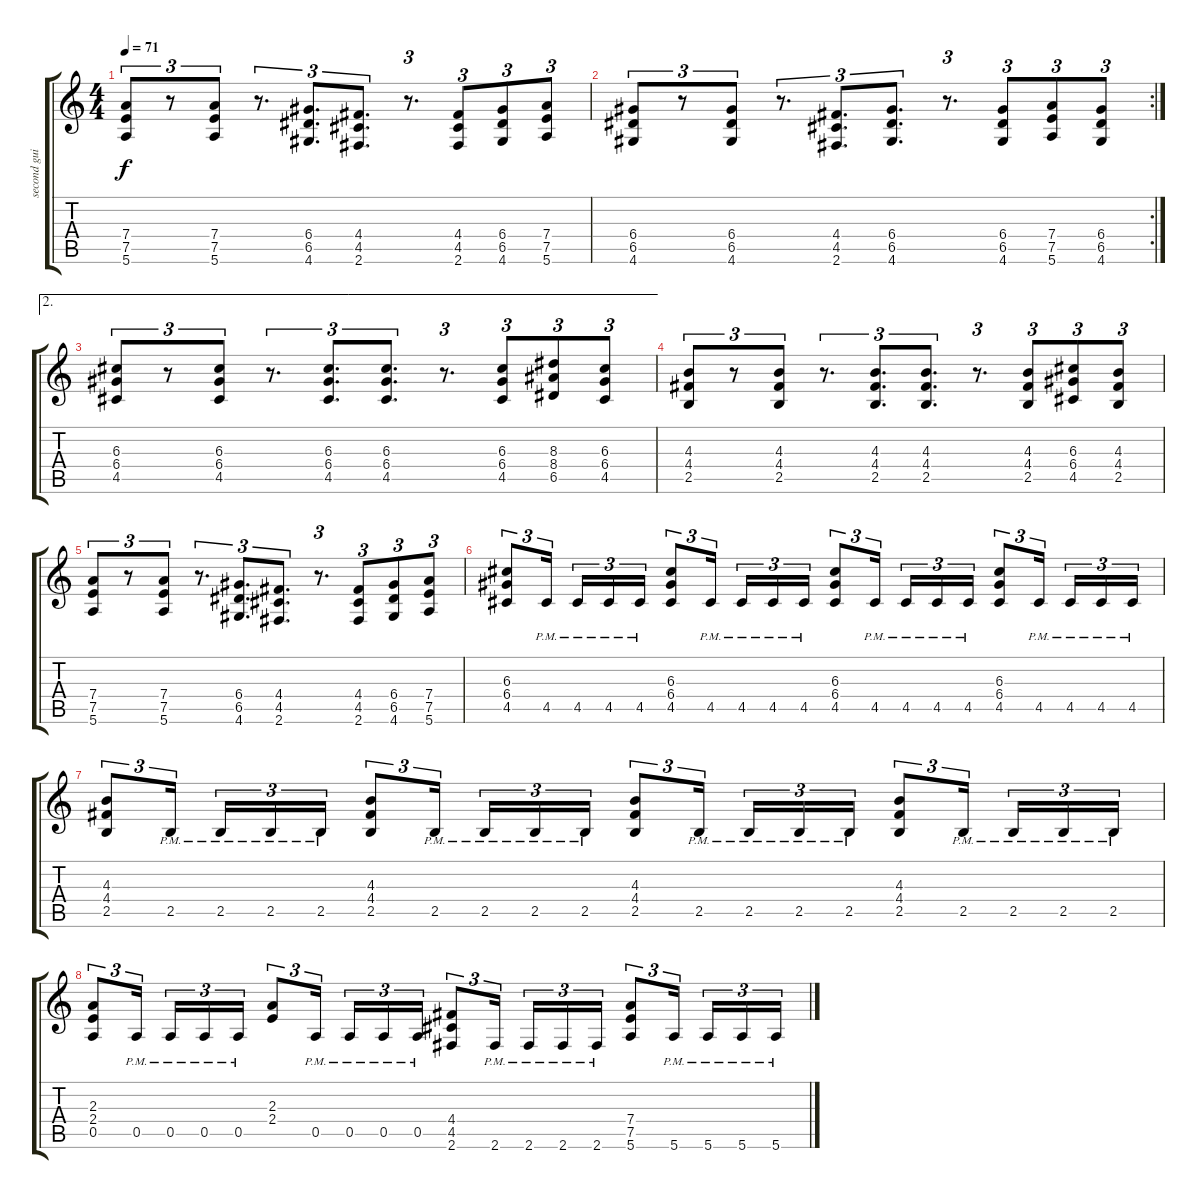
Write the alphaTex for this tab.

\track ("second guitar" "second gui") {instrument distortionguitar}
\staff {score tabs}
\tuning (E4 B3 G3 D3 A2 E2) {hide}
\ts (4 4)
\tempo 71
\clef g2
\ks c
(7.4 7.5 5.6).8{tu (3 2) dy f} r.8{tu (3 2)} (7.4 7.5 5.6).8{tu (3 2)} r.8{d tu (3 2)} (6.4 6.5 4.6).8{d tu (3 2)} (4.4 4.5 2.6).8{d tu (3 2)} r.8{d tu (3 2)} (4.4 4.5 2.6).8{tu (3 2)} (6.4 6.5 4.6).8{tu (3 2)} (7.4 7.5 5.6).8{tu (3 2)} |
\rc 2
(6.4 6.5 4.6).8{tu (3 2)} r.8{tu (3 2)} (6.4 6.5 4.6).8{tu (3 2)} r.8{d tu (3 2)} (4.4 4.5 2.6).8{d tu (3 2)} (6.4 6.5 4.6).8{d tu (3 2)} r.8{d tu (3 2)} (6.4 6.5 4.6).8{tu (3 2)} (7.4 7.5 5.6).8{tu (3 2)} (6.4 6.5 4.6).8{tu (3 2)} |
\ae 2
(6.3 6.4 4.5).8{tu (3 2)} r.8{tu (3 2)} (6.3 6.4 4.5).8{tu (3 2)} r.8{d tu (3 2)} (6.3 6.4 4.5).8{d tu (3 2)} (6.3 6.4 4.5).8{d tu (3 2)} r.8{d tu (3 2)} (6.3 6.4 4.5).8{tu (3 2)} (8.3 8.4 6.5).8{tu (3 2)} (6.3 6.4 4.5).8{tu (3 2)} |
(4.3 4.4 2.5).8{tu (3 2)} r.8{tu (3 2)} (4.3 4.4 2.5).8{tu (3 2)} r.8{d tu (3 2)} (4.3 4.4 2.5).8{d tu (3 2)} (4.3 4.4 2.5).8{d tu (3 2)} r.8{d tu (3 2)} (4.3 4.4 2.5).8{tu (3 2)} (6.3 6.4 4.5).8{tu (3 2)} (4.3 4.4 2.5).8{tu (3 2)} |
(7.4 7.5 5.6).8{tu (3 2)} r.8{tu (3 2)} (7.4 7.5 5.6).8{tu (3 2)} r.8{d tu (3 2)} (6.4 6.5 4.6).8{d tu (3 2)} (4.4 4.5 2.6).8{d tu (3 2)} r.8{d tu (3 2)} (4.4 4.5 2.6).8{tu (3 2)} (6.4 6.5 4.6).8{tu (3 2)} (7.4 7.5 5.6).8{tu (3 2)} |
(6.3 6.4 4.5).8{tu (3 2)} 4.5{pm}.16{tu (3 2) beam splitsecondary} 4.5{pm}.16{tu (3 2)} 4.5{pm}.16{tu (3 2)} 4.5{pm}.16{tu (3 2)} (6.3 6.4 4.5).8{tu (3 2)} 4.5{pm}.16{tu (3 2) beam splitsecondary} 4.5{pm}.16{tu (3 2)} 4.5{pm}.16{tu (3 2)} 4.5{pm}.16{tu (3 2)} (6.3 6.4 4.5).8{tu (3 2)} 4.5{pm}.16{tu (3 2) beam splitsecondary} 4.5{pm}.16{tu (3 2)} 4.5{pm}.16{tu (3 2)} 4.5{pm}.16{tu (3 2)} (6.3 6.4 4.5).8{tu (3 2)} 4.5{pm}.16{tu (3 2) beam splitsecondary} 4.5{pm}.16{tu (3 2)} 4.5{pm}.16{tu (3 2)} 4.5{pm}.16{tu (3 2)} |
(4.3 4.4 2.5).8{tu (3 2)} 2.5{pm}.16{tu (3 2) beam splitsecondary} 2.5{pm}.16{tu (3 2)} 2.5{pm}.16{tu (3 2)} 2.5{pm}.16{tu (3 2)} (4.3 4.4 2.5).8{tu (3 2)} 2.5{pm}.16{tu (3 2) beam splitsecondary} 2.5{pm}.16{tu (3 2)} 2.5{pm}.16{tu (3 2)} 2.5{pm}.16{tu (3 2)} (4.3 4.4 2.5).8{tu (3 2)} 2.5{pm}.16{tu (3 2) beam splitsecondary} 2.5{pm}.16{tu (3 2)} 2.5{pm}.16{tu (3 2)} 2.5{pm}.16{tu (3 2)} (4.3 4.4 2.5).8{tu (3 2)} 2.5{pm}.16{tu (3 2) beam splitsecondary} 2.5{pm}.16{tu (3 2)} 2.5{pm}.16{tu (3 2)} 2.5{pm}.16{tu (3 2)} |
(2.3 2.4 0.5).8{tu (3 2)} 0.5{pm}.16{tu (3 2) beam splitsecondary} 0.5{pm}.16{tu (3 2)} 0.5{pm}.16{tu (3 2)} 0.5{pm}.16{tu (3 2)} (2.3 2.4).8{tu (3 2)} 0.5{pm}.16{tu (3 2) beam splitsecondary} 0.5{pm}.16{tu (3 2)} 0.5{pm}.16{tu (3 2)} 0.5{pm}.16{tu (3 2)} (4.4 4.5 2.6).8{tu (3 2)} 2.6{pm}.16{tu (3 2) beam splitsecondary} 2.6{pm}.16{tu (3 2)} 2.6{pm}.16{tu (3 2)} 2.6{pm}.16{tu (3 2)} (7.4 7.5 5.6).8{tu (3 2)} 5.6{pm}.16{tu (3 2) beam splitsecondary} 5.6{pm}.16{tu (3 2)} 5.6{pm}.16{tu (3 2)} 5.6{pm}.16{tu (3 2)}
